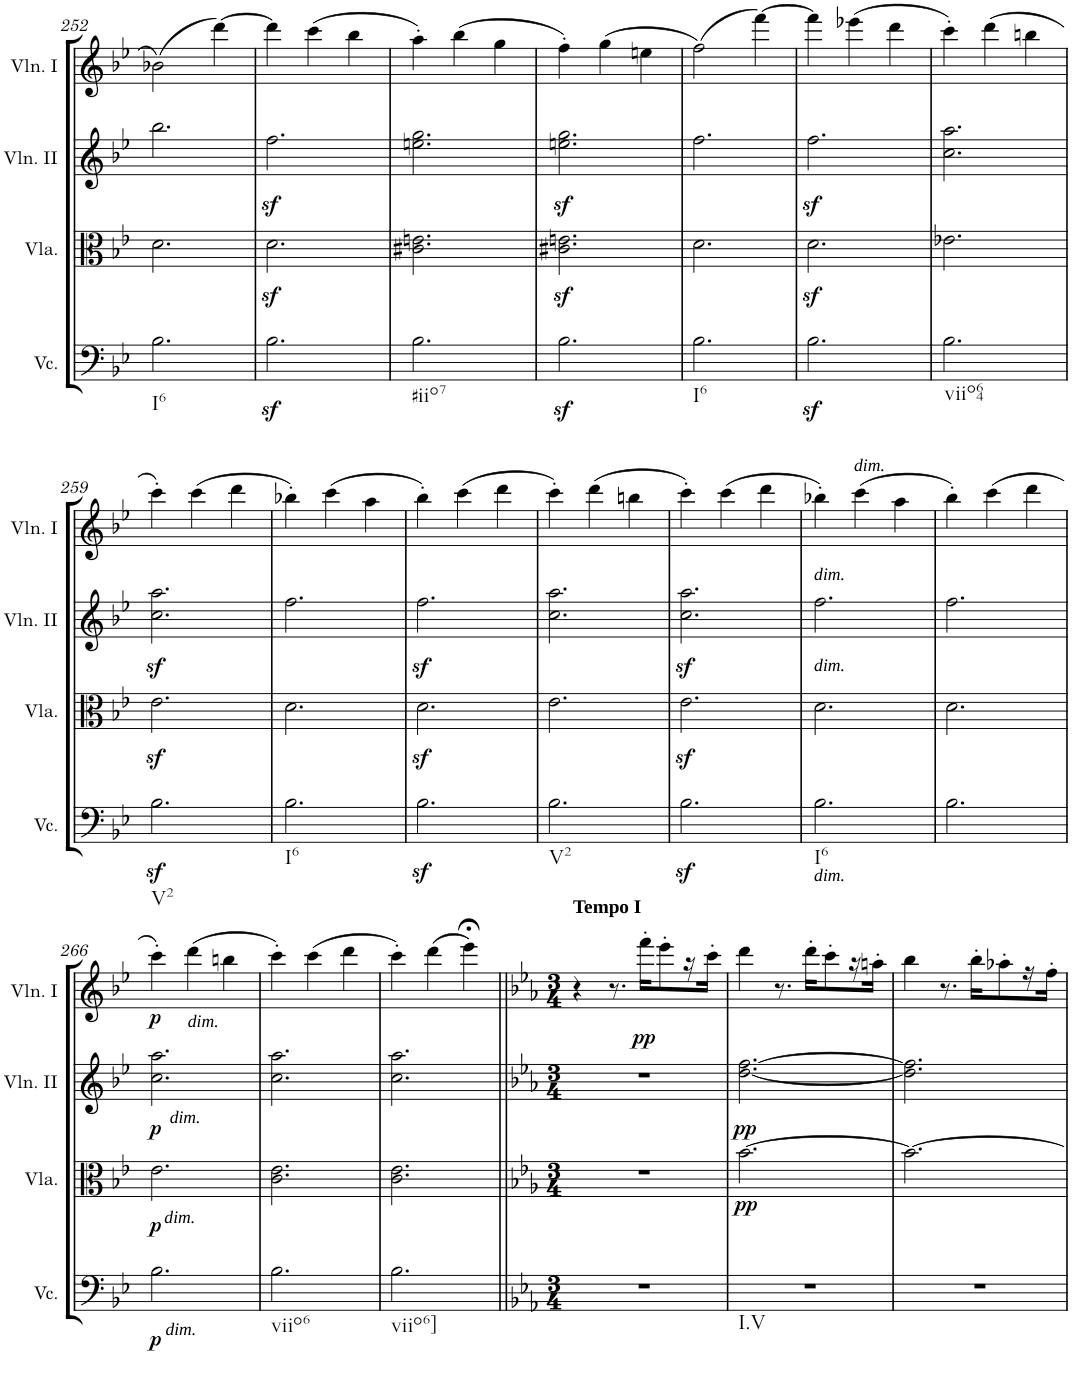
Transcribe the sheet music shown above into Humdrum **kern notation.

**kern	**dynam	**kern	**dynam	**kern	**dynam	**kern	**dynam
*part4	*part4	*part3	*part3	*part2	*part2	*part1	*part1
*staff4	*staff4	*staff3	*staff3	*staff2	*staff2	*staff1	*staff1
*I"Violoncello	*	*I"Viola	*	*I"Violin II	*	*I"Violin I	*
*I'Vc.	*	*I'Vla.	*	*I'Vln. II	*	*I'Vln. I	*
!!LO:PB:g=z
*clefF4	*	*clefC3	*	*clefG2	*	*clefG2	*
*k[b-e-]	*	*k[b-e-]	*	*k[b-e-]	*	*k[b-e-]	*
*B-:	*	*B-:	*	*B-:	*	*B-:	*
*M3/4	*	*M3/4	*	*M3/4	*	*M3/4	*
=252	=252	=252	=252	=252	=252	=252	=252
!LO:TX:b:t=I6	!	!	!	!	!	!	!
2.B-\	.	2.d\	.	2.bb-\	.	(2b-X\	.
.	.	.	.	.	.	[4ddd\)	.
=253	=253	=253	=253	=253	=253	=253	=253
2.B-z<\	.	2.dz<\	.	2.ffz<\	.	4ddd\]	.
.	.	.	.	.	.	(4ccc\	.
.	.	.	.	.	.	4bb-\	.
=254	=254	=254	=254	=254	=254	=254	=254
!LO:TX:b:t=#iio7	!	!	!	!	!	!	!
2.B-\	.	2.c#X\ 2.en\	.	2.een\ 2.gg\	.	4aa'\)	.
.	.	.	.	.	.	(4bb-\	.
.	.	.	.	.	.	4gg\	.
=255	=255	=255	=255	=255	=255	=255	=255
2.B-z<\	.	2.c#X\z< 2.en\z<	.	2.een\z< 2.gg\z<	.	4ff'\)	.
.	.	.	.	.	.	(4gg\	.
.	.	.	.	.	.	4een\	.
=256	=256	=256	=256	=256	=256	=256	=256
!LO:TX:b:t=I6	!	!	!	!	!	!	!
2.B-\	.	2.d\	.	2.ff\	.	(2ff\)	.
.	.	.	.	.	.	[4fff\)	.
=257	=257	=257	=257	=257	=257	=257	=257
2.B-z<\	.	2.dz<\	.	2.ffz<\	.	4fff\]	.
.	.	.	.	.	.	(4eee-X\	.
.	.	.	.	.	.	4ddd\	.
=258	=258	=258	=258	=258	=258	=258	=258
!LO:TX:b:t=viio64	!	!	!	!	!	!	!
2.B-\	.	2.e-X\	.	2.cc\ 2.aa\	.	4ccc'\)	.
.	.	.	.	.	.	(4ddd\	.
.	.	.	.	.	.	4bbn\	.
!!LO:LB:g=z
=259	=259	=259	=259	=259	=259	=259	=259
!LO:TX:b:t=V2	!	!	!	!	!	!	!
2.B-z<\	.	2.e-z<\	.	2.cc\z< 2.aa\z<	.	4ccc'\)	.
.	.	.	.	.	.	(4ccc\	.
.	.	.	.	.	.	4ddd\	.
=260	=260	=260	=260	=260	=260	=260	=260
!LO:TX:b:t=I6	!	!	!	!	!	!	!
2.B-\	.	2.d\	.	2.ff\	.	4bb-X'\)	.
.	.	.	.	.	.	(4ccc\	.
.	.	.	.	.	.	4aa\	.
=261	=261	=261	=261	=261	=261	=261	=261
2.B-z<\	.	2.dz<\	.	2.ffz<\	.	4bb-'\)	.
.	.	.	.	.	.	(4ccc\	.
.	.	.	.	.	.	4ddd\	.
=262	=262	=262	=262	=262	=262	=262	=262
!LO:TX:b:t=V2	!	!	!	!	!	!	!
2.B-\	.	2.e-\	.	2.cc\ 2.aa\	.	4ccc'\)	.
.	.	.	.	.	.	(4ddd\	.
.	.	.	.	.	.	4bbn\	.
=263	=263	=263	=263	=263	=263	=263	=263
2.B-z<\	.	2.e-z<\	.	2.cc\z< 2.aa\z<	.	4ccc'\)	.
.	.	.	.	.	.	(4ccc\	.
.	.	.	.	.	.	4ddd\	.
=264	=264	=264	=264	=264	=264	=264	=264
!	!	!	!	!LO:TX:a:i:t=dim.	!	!	!
!	!	!LO:TX:a:i:t=dim.	!	!	!	!	!
!LO:TX:b:i:t=dim.	!	!	!	!	!	!	!
!LO:TX:b:t=I6	!	!	!	!	!	!	!
2.B-\	.	2.d\	.	2.ff\	.	4bb-X'\)	.
!	!	!	!	!	!	!LO:TX:a:i:t=dim.	!
.	.	.	.	.	.	(4ccc\	.
.	.	.	.	.	.	4aa\	.
=265	=265	=265	=265	=265	=265	=265	=265
2.B-\	.	2.d\	.	2.ff\	.	4bb-'\)	.
.	.	.	.	.	.	(4ccc\	.
.	.	.	.	.	.	4ddd\	.
!!LO:LB:g=z
=266	=266	=266	=266	=266	=266	=266	=266
!	!	!	!	!LO:TX:b:i:t=dim.	!	!	!
!	!	!LO:TX:b:i:t=dim.	!	!	!	!	!
!LO:TX:b:i:t=dim.	!	!	!	!	!	!	!
!	!LO:DY:b	!	!LO:DY:b	!	!LO:DY:b	!	!LO:DY:b
2.B-\	p	2.e-\	p	2.cc\ 2.aa\	p	4ccc'\)	p
!	!	!	!	!	!	!LO:TX:b:i:t=dim.	!
.	.	.	.	.	.	(4ddd\	.
.	.	.	.	.	.	4bbn\	.
=267	=267	=267	=267	=267	=267	=267	=267
!LO:TX:b:t=viio6	!	!	!	!	!	!	!
2.B-\	.	2.c\ 2.e-\	.	2.cc\ 2.aa\	.	4ccc'\)	.
.	.	.	.	.	.	(4ccc\	.
.	.	.	.	.	.	4ddd\	.
=268	=268	=268	=268	=268	=268	=268	=268
!LO:TX:b:t=viio6]	!	!	!	!	!	!	!
2.B-\	.	2.c\ 2.e-\	.	2.cc\ 2.aa\	.	4ccc'\)	.
.	.	.	.	.	.	(4ddd\	.
.	.	.	.	.	.	4eee-;<\)	.
=269||	=269||	=269||	=269||	=269||	=269||	=269||	=269||
*k[b-e-a-]	*	*k[b-e-a-]	*	*k[b-e-a-]	*	*k[b-e-a-]	*
*E-:	*	*E-:	*	*E-:	*	*E-:	*
*M3/4	*	*M3/4	*	*M3/4	*	*M3/4	*
!	!	!	!	!	!	!LO:TX:a:B:t=Tempo I	!
2.r	.	2.r	.	2.r	.	4r	.
.	.	.	.	.	.	8.r	.
!	!	!	!	!	!	!	!LO:DY:b
.	.	.	.	.	.	16fff'\KL	pp
.	.	.	.	.	.	8eee-'\	.
.	.	.	.	.	.	16r	.
.	.	.	.	.	.	16ccc'\JJ	.
=270	=270	=270	=270	=270	=270	=270	=270
!LO:TX:b:t=I.V	!	!	!	!	!	!	!
!	!	!	!LO:DY:b	!	!LO:DY:b	!	!
2.r	.	[2.b-\	pp	[2.dd\ [2.ff\	pp	4ddd\	.
.	.	.	.	.	.	8.r	.
.	.	.	.	.	.	16ddd'\KL	.
.	.	.	.	.	.	8ccc'\	.
.	.	.	.	.	.	16r	.
.	.	.	.	.	.	16aan'\JJ	.
=271	=271	=271	=271	=271	=271	=271	=271
2.r	.	2.b-\_	.	2.dd\] 2.ff\]	.	4bb-\	.
.	.	.	.	.	.	8.r	.
.	.	.	.	.	.	16bb-'\KL	.
.	.	.	.	.	.	8aa-X'\	.
.	.	.	.	.	.	16r	.
.	.	.	.	.	.	16ff'\JJ	.
=	=	=	=	=	=	=	=
*-	*-	*-	*-	*-	*-	*-	*-
